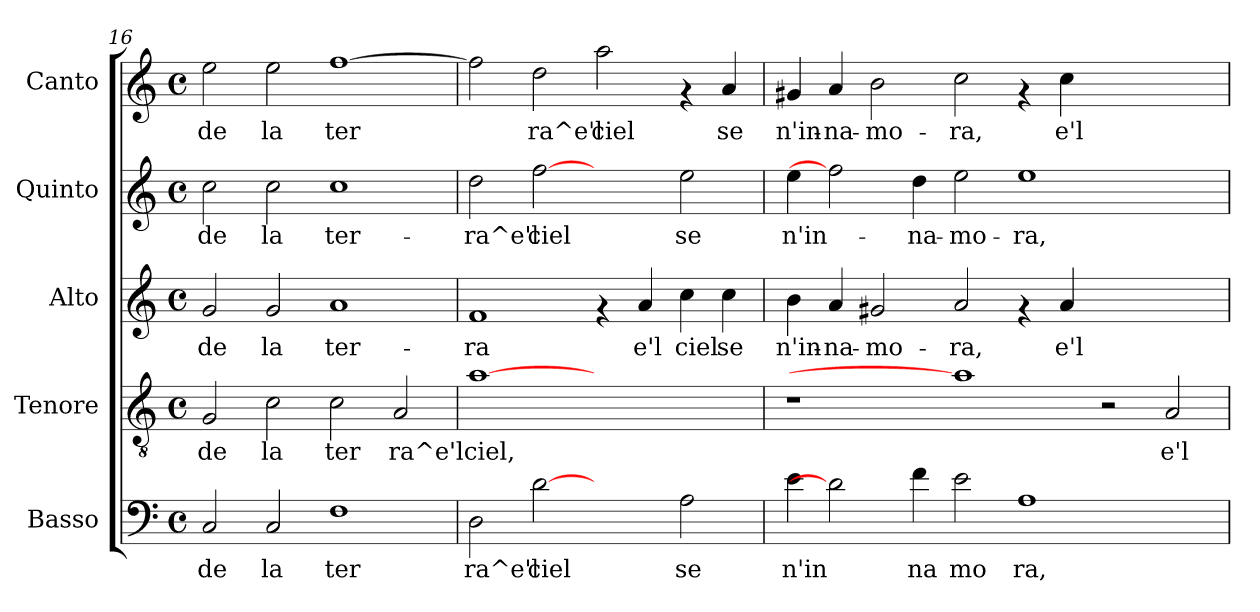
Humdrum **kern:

**kern	**text	**kern	**text	**kern	**text	**kern	**text	**kern	**text
*part5	*part5	*part4	*part4	*part3	*part3	*part2	*part2	*part1	*part1
*staff5	*staff5	*staff4	*staff4	*staff3	*staff3	*staff2	*staff2	*staff1	*staff1
*I"Basso	*	*I"Tenore	*	*I"Alto	*	*I"Quinto	*	*I"Canto	*
!!LO:LB:g=z
*clefF4	*	*clefGv2	*	*clefG2	*	*clefG2	*	*clefG2	*
*k[]	*	*k[]	*	*k[]	*	*k[]	*	*k[]	*
*C:	*	*C:	*	*C:	*	*C:	*	*C:	*
*M4/4	*	*M4/4	*	*M4/4	*	*M4/4	*	*M4/4	*
*met(c)	*	*met(c)	*	*met(c)	*	*met(c)	*	*met(c)	*
=16	=16	=16	=16	=16	=16	=16	=16	=16	=16
!	!LO:LY:b:cj	!	!LO:LY:b:cj	!	!LO:LY:b:cj	!	!LO:LY:b:cj	!	!LO:LY:b:cj
2C/	-de	2G/	de	2g/	de	2cc\	-de	2ee\	-de
!	!LO:LY:b:cj	!	!LO:LY:b:cj	!	!LO:LY:b:cj	!	!LO:LY:b:cj	!	!LO:LY:b:cj
2C/	la	2c\	la	2g/	la	2cc\	la	2ee\	la
!	!LO:LY:b:cj	!	!LO:LY:b:cj	!	!LO:LY:b:cj	!	!LO:LY:b:cj	!	!LO:LY:b:cj
1F	ter	2c\	ter	1a	ter-	1cc	ter-	[>1ff	ter-
!	!	!	!LO:LY:b:cj	!	!	!	!	!	!
.	.	2A/	ra^e'l	.	.	.	.	.	.
=17	=17	=17	=17	=17	=17	=17	=17	=17	=17
!	!LO:LY:b:cj	!	!LO:LY:b:cj	!	!LO:LY:b:cj	!	!LO:LY:b:cj	!	!LO:LY:b:cj
2D\	ra^e'l	[1a	ciel,	1f	-ra	2dd\	-ra^e'l	2ff\]	--
!	!LO:LY:b:cj	!	!	!	!	!	!LO:LY:b:cj	!	!LO:LY:b:cj
[2d	ciel	.	.	.	.	[2ff	ciel	2dd\	-ra^e'l
!	!	!	!	!	!	!	!	!	!LO:LY:b:cj
2ryy	.	1ryy	.	4rf	.	2ryy	.	2aa\	ciel
!	!	!	!	!	!LO:LY:b:cj	!	!	!	!
.	.	.	.	4a/	e'l	.	.	.	.
!	!LO:LY:b:cj	!	!	!	!LO:LY:b:cj	!	!LO:LY:b:cj	!	!
2A\	se	.	.	4cc\	ciel	2ee\	se	4rf	.
!	!	!	!	!	!LO:LY:b:cj	!	!	!	!LO:LY:b:cj
.	.	.	.	4cc\	se	.	.	4a/	se
=18	=18	=18	=18	=18	=18	=18	=18	=18	=18
!	!LO:LY:b:cj	!	!	!	!LO:LY:b:cj	!	!LO:LY:b:cj	!	!LO:LY:b:cj
4e\	n'in	1r	.	4b\	n'in-	4ee\	n'in-	4g#X/	n'in-
!	!	!	!	!	!LO:LY:b:cj	!	!	!	!LO:LY:b:cj
2d]	.	.	.	4a/	-na-	2ff]	.	4a/	-na-
!	!	!	!	!	!LO:LY:b:cj	!	!	!	!LO:LY:b:cj
.	.	.	.	2g#X/	-mo-	.	.	2b\	-mo-
!	!LO:LY:b:cj	!	!	!	!	!	!LO:LY:b:cj	!	!
4f\	na	.	.	.	.	4dd\	-na-	.	.
!	!LO:LY:b:cj	!	!	!	!LO:LY:b:cj	!	!LO:LY:b:cj	!	!LO:LY:b:cj
2e\	mo	1a]	.	2a/	-ra,	2ee\	-mo-	2cc\	-ra,
!	!LO:LY:b:cj	!	!	!	!	!	!LO:LY:b:cj	!	!
1A	ra,	.	.	4rf	.	1ee	-ra,	4rf	.
!	!	!	!	!	!LO:LY:b:cj	!	!	!	!LO:LY:b:cj
.	.	.	.	4a/	e'l	.	.	4cc\	e'l
.	.	2r	.	1ryy	.	.	.	1ryy	.
!	!	!	!LO:LY:b:cj	!	!	!	!	!	!
2ryy	.	2A/	e'l	.	.	2ryy	.	.	.
=	=	=	=	=	=	=	=	=	=
*-	*-	*-	*-	*-	*-	*-	*-	*-	*-
